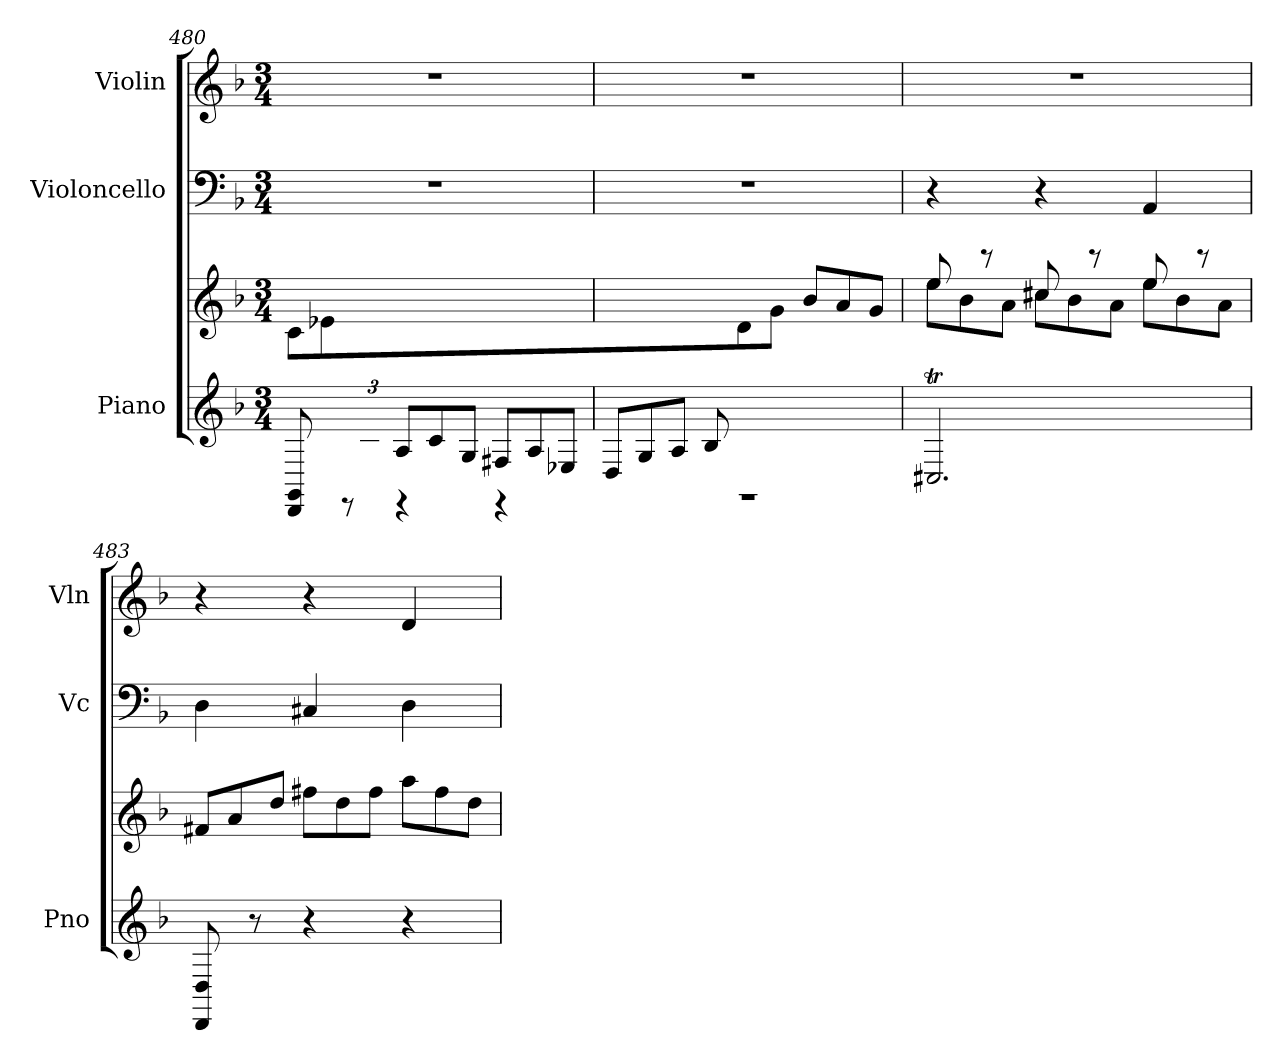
**kern	**kern	**kern	**kern
*part3	*part3	*part2	*part1
*staff4	*staff3	*staff2	*staff1
*I"Piano	*	*I"Violoncello	*I"Violin
*I'Pno	*	*I'Vc	*I'Vln
!!LO:LB:g=z
*clefG2	*clefG2	*clefF4	*clefG2
*k[b-]	*k[b-]	*k[b-]	*k[b-]
*M3/4	*M3/4	*M3/4	*M3/4
=480	=480	=480	=480
*^	*	*	*
*	*	*Xtuplet	*	*
6ryy	8DD/ 8GG/	12c\L	2.r	2.r
.	.	12e-X\	.	.
.	8rEE	.	.	.
12B-/J	.	12%7ryy	.	.
*Xtuplet	*	*	*	*
12A/L	4rEE	.	.	.
12c/	.	.	.	.
12G/J	.	.	.	.
12F#X/L	4rEE	.	.	.
12A/	.	.	.	.
12E-X/J	.	.	.	.
=481	=481	=481	=481	=481
12D/L	2.r	3ryy	2.r	2.r
12G/	.	.	.	.
12A/J	.	.	.	.
12B-/L	.	.	.	.
12%5ryy	.	12d\	.	.
.	.	12g\J	.	.
.	.	12b-/L	.	.
.	.	12a/	.	.
.	.	12g/J	.	.
*v	*v	*	*	*
=482	=482	=482	=482
*	*^	*	*
2.C#Xt/	12ee\L	8ee/	4r	2.r
.	12b-\	.	.	.
.	.	8rccc	.	.
.	12a\J	.	.	.
.	12cc#X\L	8cc#/	4r	.
.	12b-\	.	.	.
.	.	8rccc	.	.
.	12a\J	.	.	.
.	12ee\L	8ee/	4AA/	.
.	12b-\	.	.	.
.	.	8rccc	.	.
.	12a\J	.	.	.
*	*v	*v	*	*
=483	=483	=483	=483
8DD/ 8D/	12f#X/L	4D\	4r
.	12a/	.	.
8r	.	.	.
.	12dd/J	.	.
4r	12ff#X\L	4C#X/	4r
.	12dd\	.	.
.	12ff#\J	.	.
4r	12aa\L	4D\	4d/
.	12ff#\	.	.
.	12dd\J	.	.
=	=	=	=
*-	*-	*-	*-
